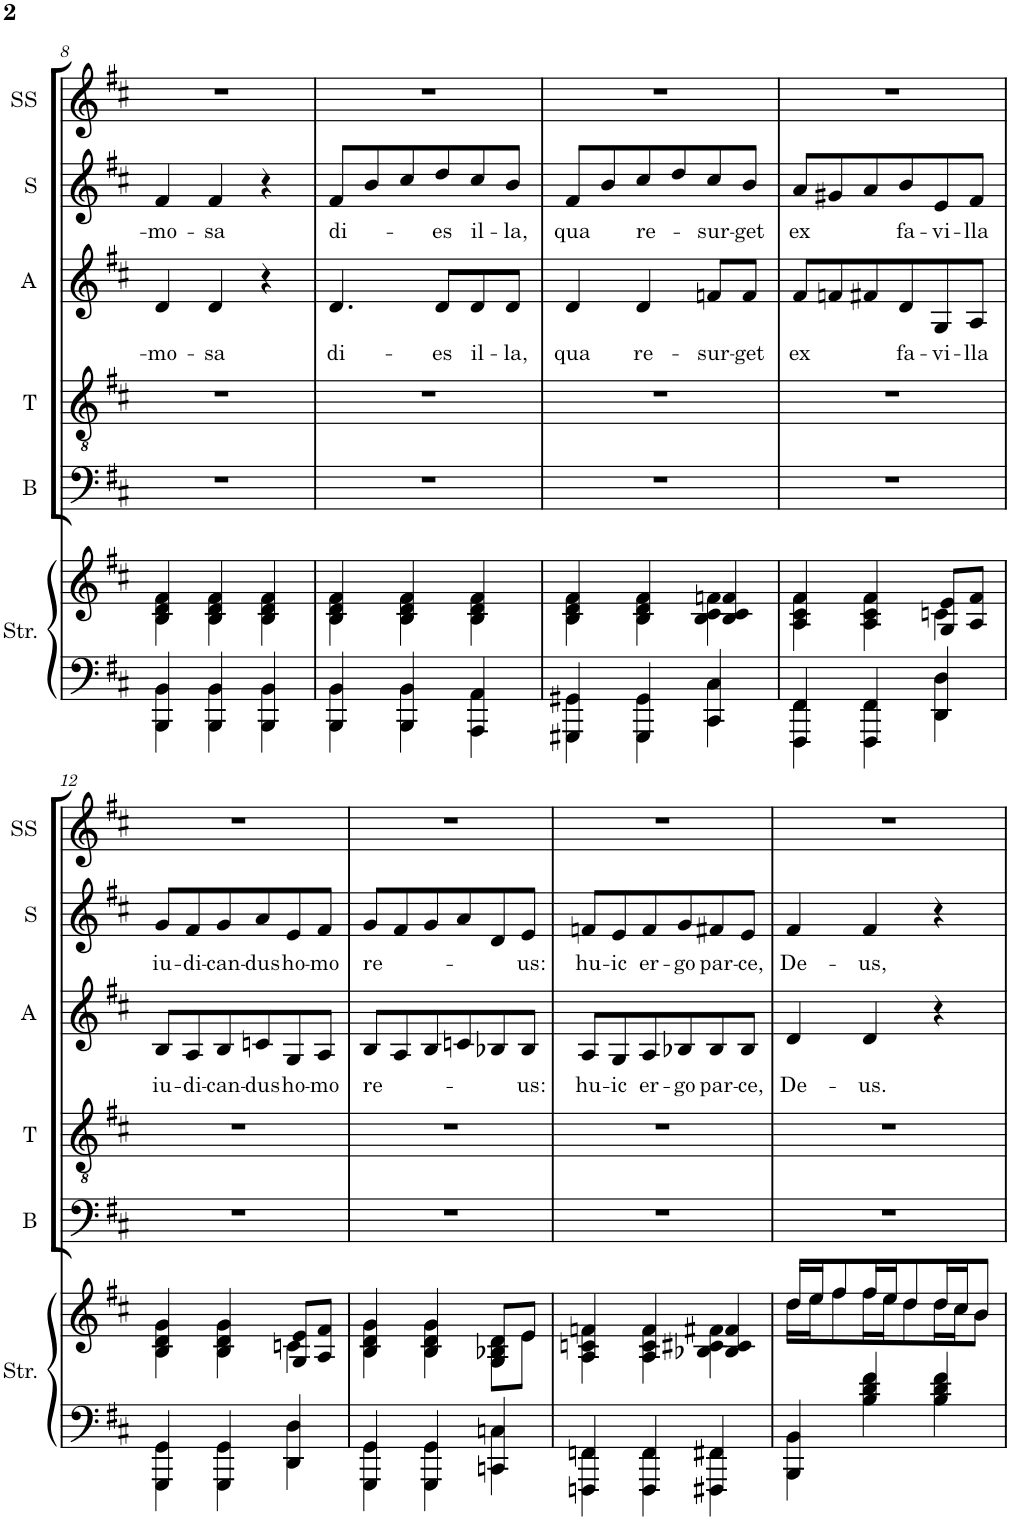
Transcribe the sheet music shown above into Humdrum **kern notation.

**kern	**kern	**kern	**kern	**kern	**text	**kern	**text	**kern
*part6	*part6	*part5	*part4	*part3	*part3	*part2	*part2	*part1
*staff7	*staff6	*staff5	*staff4	*staff3	*staff3	*staff2	*staff2	*staff1
*I"Strings	*	*I"Bass	*I"Tenor	*I"Alto	*	*I"Soprano	*	*I"Soprano Solo
*I'Str.	*	*I'B	*I'T	*I'A	*	*I'S	*	*I'SS
!!LO:PB:g=z
*clefF4	*clefG2	*clefF4	*clefGv2	*clefG2	*	*clefG2	*	*clefG2
*k[f#c#]	*k[f#c#]	*k[f#c#]	*k[f#c#]	*k[f#c#]	*	*k[f#c#]	*	*k[f#c#]
*D:	*D:	*D:	*D:	*D:	*	*D:	*	*D:
*M3/4	*M3/4	*M3/4	*M3/4	*M3/4	*	*M3/4	*	*M3/4
=8	=8	=8	=8	=8	=8	=8	=8	=8
*^	*^	*	*	*	*	*	*	*
!	!	!	!	!	!	!	!LO:LY:b	!	!LO:LY:b	!
4BBB/ 4BB/	4BBB\ 4BB\	4B/ 4d/ 4f#/	4B\ 4d\ 4f#\	2.r	2.r	4d/	-mo-	4f#/	-mo-	2.r
!	!	!	!	!	!	!	!LO:LY:b	!	!LO:LY:b	!
4BBB/ 4BB/	4BBB\ 4BB\	4B/ 4d/ 4f#/	4B\ 4d\ 4f#\	.	.	4d/	-sa	4f#/	-sa	.
4BBB/ 4BB/	4BBB\ 4BB\	4B/ 4d/ 4f#/	4B\ 4d\ 4f#\	.	.	4r	.	4r	.	.
=9	=9	=9	=9	=9	=9	=9	=9	=9	=9	=9
!	!	!	!	!	!	!	!LO:LY:b	!	!LO:LY:b	!
4BBB/ 4BB/	4BBB\ 4BB\	4B/ 4d/ 4f#/	4B\ 4d\ 4f#\	2.r	2.r	4.d/	di-	8f#/L	di-	2.r
.	.	.	.	.	.	.	.	8b/	.	.
4BBB/ 4BB/	4BBB\ 4BB\	4B/ 4d/ 4f#/	4B\ 4d\ 4f#\	.	.	.	.	8cc#/	.	.
!	!	!	!	!	!	!	!LO:LY:b	!	!LO:LY:b	!
.	.	.	.	.	.	8d/L	-es	8dd/	-es	.
!	!	!	!	!	!	!	!LO:LY:b	!	!LO:LY:b	!
4AAA/ 4AA/	4AAA\ 4AA\	4B/ 4d/ 4f#/	4B\ 4d\ 4f#\	.	.	8d/	il-	8cc#/	il-	.
!	!	!	!	!	!	!	!LO:LY:b	!	!LO:LY:b	!
.	.	.	.	.	.	8d/J	-la,	8b/J	-la,	.
=10	=10	=10	=10	=10	=10	=10	=10	=10	=10	=10
!	!	!	!	!	!	!	!LO:LY:b	!	!LO:LY:b	!
4GGG#X/ 4GG#X/	4GGG#\ 4GG#\	4B/ 4d/ 4f#/	4B\ 4d\ 4f#\	2.r	2.r	4d/	qua	8f#/L	qua	2.r
.	.	.	.	.	.	.	.	8b/	.	.
!	!	!	!	!	!	!	!LO:LY:b	!	!LO:LY:b	!
4GGG#/ 4GG#/	4GGG#\ 4GG#\	4B/ 4d/ 4f#/	4B\ 4d\ 4f#\	.	.	4d/	re-	8cc#/	re-	.
.	.	.	.	.	.	.	.	8dd/	.	.
!	!	!	!	!	!	!	!LO:LY:b	!	!LO:LY:b	!
4CC#/ 4C#/	4CC#\ 4C#\	4B/ 4c#/ 4fn/	4B\ 4c#\ 4f\	.	.	8fn/L	-sur-	8cc#/	-sur-	.
!	!	!	!	!	!	!	!LO:LY:b	!	!LO:LY:b	!
.	.	.	.	.	.	8f/J	-get	8b/J	-get	.
=11	=11	=11	=11	=11	=11	=11	=11	=11	=11	=11
!	!	!	!	!	!	!	!LO:LY:b	!	!LO:LY:b	!
4FFF#/ 4FF#/	4FFF#\ 4FF#\	4A/ 4c#/ 4f#/	4A\ 4c#\ 4f#\	2.r	2.r	8f#/L	ex	8a/L	ex	2.r
.	.	.	.	.	.	8fn/	.	8g#X/	.	.
4FFF#/ 4FF#/	4FFF#\ 4FF#\	4A/ 4c#/ 4f#/	4A\ 4c#\ 4f#\	.	.	8f#X/	.	8a/	.	.
!	!	!	!	!	!	!	!LO:LY:b	!	!LO:LY:b	!
.	.	.	.	.	.	8d/	fa-	8b/	fa-	.
!	!	!	!	!	!	!	!LO:LY:b	!	!LO:LY:b	!
4DD/ 4D/	4DD\ 4D\	8G/ 8e/L	4cn\	.	.	8G/	-vi-	8e/	-vi-	.
!	!	!	!	!	!	!	!LO:LY:b	!	!LO:LY:b	!
.	.	8A/ 8f#/J	.	.	.	8A/J	-lla	8f#/J	-lla	.
!!LO:LB:g=z
=12	=12	=12	=12	=12	=12	=12	=12	=12	=12	=12
!	!	!	!	!	!	!	!LO:LY:b	!	!LO:LY:b	!
4GGG/ 4GG/	4GGG\ 4GG\	4B/ 4d/ 4g/	4B\ 4d\ 4g\	2.r	2.r	8B/L	iu-	8g/L	iu-	2.r
!	!	!	!	!	!	!	!LO:LY:b	!	!LO:LY:b	!
.	.	.	.	.	.	8A/	-di-	8f#/	-di-	.
!	!	!	!	!	!	!	!LO:LY:b	!	!LO:LY:b	!
4GGG/ 4GG/	4GGG\ 4GG\	4B/ 4d/ 4g/	4B\ 4d\ 4g\	.	.	8B/	-can-	8g/	-can-	.
!	!	!	!	!	!	!	!LO:LY:b	!	!LO:LY:b	!
.	.	.	.	.	.	8cn/	-dus	8a/	-dus	.
!	!	!	!	!	!	!	!LO:LY:b	!	!LO:LY:b	!
4DD/ 4D/	4DD\ 4D\	8G/ 8e/L	4cn\	.	.	8G/	ho-	8e/	ho-	.
!	!	!	!	!	!	!	!LO:LY:b	!	!LO:LY:b	!
.	.	8A/ 8f#/J	.	.	.	8A/J	-mo	8f#/J	-mo	.
=13	=13	=13	=13	=13	=13	=13	=13	=13	=13	=13
!	!	!	!	!	!	!	!LO:LY:b	!	!LO:LY:b	!
4GGG/ 4GG/	4GGG\ 4GG\	4B/ 4d/ 4g/	4B\ 4d\ 4g\	2.r	2.r	8B/L	re-	8g/L	re-	2.r
.	.	.	.	.	.	8A/	.	8f#/	.	.
4GGG/ 4GG/	4GGG\ 4GG\	4B/ 4d/ 4g/	4B\ 4d\ 4g\	.	.	8B/	.	8g/	.	.
.	.	.	.	.	.	8cn/	.	8a/	.	.
4CCn/ 4Cn/	4CC\ 4C\	8G/ 8B-X/ 8d/L	8G\ 8B-\ 8d\L	.	.	8B-X/	.	8d/	.	.
!	!	!	!	!	!	!	!LO:LY:b	!	!LO:LY:b	!
.	.	8e/J	8e\J	.	.	8B-/J	-us:	8e/J	-us:	.
=14	=14	=14	=14	=14	=14	=14	=14	=14	=14	=14
!	!	!	!	!	!	!	!LO:LY:b	!	!LO:LY:b	!
4FFFn/ 4FFn/	4FFF\ 4FF\	4A/ 4cn/ 4fn/	4A\ 4c\ 4f\	2.r	2.r	8A/L	hu-	8fn/L	hu-	2.r
!	!	!	!	!	!	!	!LO:LY:b	!	!LO:LY:b	!
.	.	.	.	.	.	8G/	-ic	8e/	-ic	.
!	!	!	!	!	!	!	!LO:LY:b	!	!LO:LY:b	!
4FFF/ 4FF/	4FFF\ 4FF\	4A/ 4c/ 4f/	4A\ 4c\ 4f\	.	.	8A/	er-	8f/	er-	.
!	!	!	!	!	!	!	!LO:LY:b	!	!LO:LY:b	!
.	.	.	.	.	.	8B-X/	-go	8g/	-go	.
!	!	!	!	!	!	!	!LO:LY:b	!	!LO:LY:b	!
4FFF#X/ 4FF#X/	4FFF#\ 4FF#\	4B-X/ 4c#X/ 4f#X/	4B-\ 4c#\ 4f#\	.	.	8B-/	par-	8f#X/	par-	.
!	!	!	!	!	!	!	!LO:LY:b	!	!LO:LY:b	!
.	.	.	.	.	.	8B-/J	-ce,	8e/J	-ce,	.
=15	=15	=15	=15	=15	=15	=15	=15	=15	=15	=15
!	!	!	!	!	!	!	!LO:LY:b	!	!LO:LY:b	!
4BBB/ 4BB/	4BBB\ 4BB\	16dd/LL	16dd\LL	2.r	2.r	4d/	De-	4f#/	De-	2.r
.	.	16ee/J	16ee\J	.	.	.	.	.	.	.
.	.	8ff#/	8ff#\	.	.	.	.	.	.	.
!	!	!	!	!	!	!	!LO:LY:b	!	!LO:LY:b	!
4B/ 4d/ 4f#/	4B\ 4d\ 4f#\	16ff#/L	16ff#\L	.	.	4d/	-us.	4f#/	-us,	.
.	.	16ee/J	16ee\J	.	.	.	.	.	.	.
.	.	8dd/	8dd\	.	.	.	.	.	.	.
4B/ 4d/ 4f#/	4B\ 4d\ 4f#\	16dd/L	16dd\L	.	.	4r	.	4r	.	.
.	.	16cc#/J	16cc#\J	.	.	.	.	.	.	.
.	.	8b/J	8b\J	.	.	.	.	.	.	.
*v	*v	*	*	*	*	*	*	*	*	*
*	*v	*v	*	*	*	*	*	*	*
=	=	=	=	=	=	=	=	=
*-	*-	*-	*-	*-	*-	*-	*-	*-
